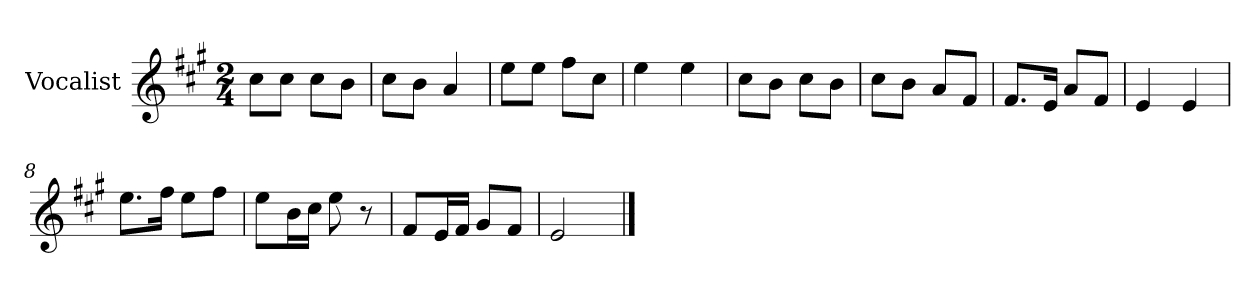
**kern
*part1
*staff1
*I"Vocalist
*k[f#c#g#]
*A:
*M2/4
=
8cc#L
8cc#J
8cc#L
8bJ
=1
8cc#L
8bJ
4a
=2
8eeL
8eeJ
8ff#L
8cc#J
=3
4ee
4ee
=4
8cc#L
8bJ
8cc#L
8bJ
=5
8cc#L
8bJ
8aL
8f#J
=6
8.f#L
16eJk
8aL
8f#J
=7
4e
4e
=8
8.eeL
16ff#Jk
8eeL
8ff#J
=9
8eeL
16bL
16cc#JJ
8ee
8r
=10
8f#L
16eL
16f#JJ
8g#L
8f#J
=11
2e
==
*-
